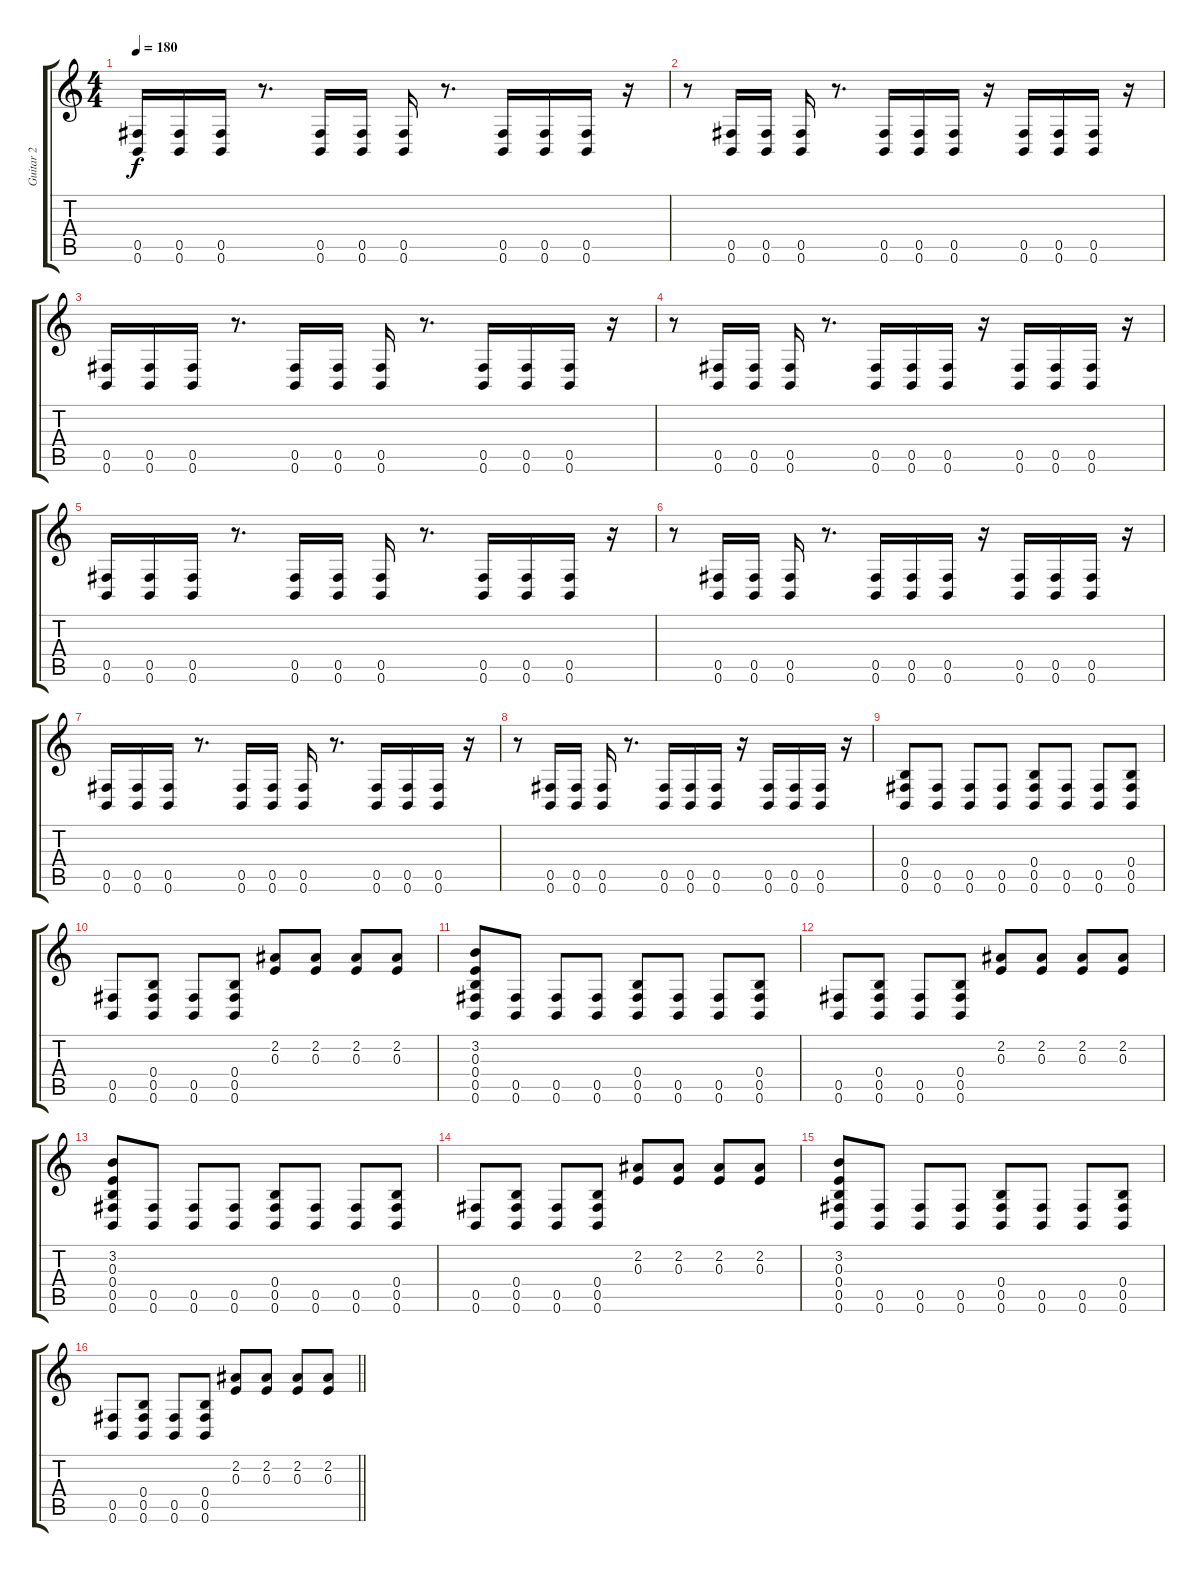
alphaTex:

\track ("Guitar 2" "Guitar 2") {instrument distortionguitar}
\staff {score tabs}
\tuning (Db4 Ab3 E3 B2 Gb2 B1) {hide}
\ts (4 4)
\tempo 180
\clef g2
\ks c
(0.5 0.6).16{dy f} (0.5 0.6).16 (0.5 0.6).16 r.8{d} (0.5 0.6).16 (0.5 0.6).16 (0.5 0.6).16 r.8{d} (0.5 0.6).16 (0.5 0.6).16 (0.5 0.6).16 r.16 |
r.8 (0.5 0.6).16 (0.5 0.6).16 (0.5 0.6).16 r.8{d} (0.5 0.6).16 (0.5 0.6).16 (0.5 0.6).16 r.16 (0.5 0.6).16 (0.5 0.6).16 (0.5 0.6).16 r.16 |
(0.5 0.6).16 (0.5 0.6).16 (0.5 0.6).16 r.8{d} (0.5 0.6).16 (0.5 0.6).16 (0.5 0.6).16 r.8{d} (0.5 0.6).16 (0.5 0.6).16 (0.5 0.6).16 r.16 |
r.8 (0.5 0.6).16 (0.5 0.6).16 (0.5 0.6).16 r.8{d} (0.5 0.6).16 (0.5 0.6).16 (0.5 0.6).16 r.16 (0.5 0.6).16 (0.5 0.6).16 (0.5 0.6).16 r.16 |
(0.5 0.6).16 (0.5 0.6).16 (0.5 0.6).16 r.8{d} (0.5 0.6).16 (0.5 0.6).16 (0.5 0.6).16 r.8{d} (0.5 0.6).16 (0.5 0.6).16 (0.5 0.6).16 r.16 |
r.8 (0.5 0.6).16 (0.5 0.6).16 (0.5 0.6).16 r.8{d} (0.5 0.6).16 (0.5 0.6).16 (0.5 0.6).16 r.16 (0.5 0.6).16 (0.5 0.6).16 (0.5 0.6).16 r.16 |
(0.5 0.6).16 (0.5 0.6).16 (0.5 0.6).16 r.8{d} (0.5 0.6).16 (0.5 0.6).16 (0.5 0.6).16 r.8{d} (0.5 0.6).16 (0.5 0.6).16 (0.5 0.6).16 r.16 |
r.8 (0.5 0.6).16 (0.5 0.6).16 (0.5 0.6).16 r.8{d} (0.5 0.6).16 (0.5 0.6).16 (0.5 0.6).16 r.16 (0.5 0.6).16 (0.5 0.6).16 (0.5 0.6).16 r.16 |
(0.4 0.5 0.6).8 (0.5 0.6).8 (0.5 0.6).8 (0.5 0.6).8 (0.4 0.5 0.6).8 (0.5 0.6).8 (0.5 0.6).8 (0.4 0.5 0.6).8 |
(0.5 0.6).8 (0.4 0.5 0.6).8 (0.5 0.6).8 (0.4 0.5 0.6).8 (2.2 0.3).8 (2.2 0.3).8 (2.2 0.3).8 (2.2 0.3).8 |
(3.2 0.3 0.4 0.5 0.6).8 (0.5 0.6).8 (0.5 0.6).8 (0.5 0.6).8 (0.4 0.5 0.6).8 (0.5 0.6).8 (0.5 0.6).8 (0.4 0.5 0.6).8 |
(0.5 0.6).8 (0.4 0.5 0.6).8 (0.5 0.6).8 (0.4 0.5 0.6).8 (2.2 0.3).8 (2.2 0.3).8 (2.2 0.3).8 (2.2 0.3).8 |
(3.2 0.3 0.4 0.5 0.6).8 (0.5 0.6).8 (0.5 0.6).8 (0.5 0.6).8 (0.4 0.5 0.6).8 (0.5 0.6).8 (0.5 0.6).8 (0.4 0.5 0.6).8 |
(0.5 0.6).8 (0.4 0.5 0.6).8 (0.5 0.6).8 (0.4 0.5 0.6).8 (2.2 0.3).8 (2.2 0.3).8 (2.2 0.3).8 (2.2 0.3).8 |
(3.2 0.3 0.4 0.5 0.6).8 (0.5 0.6).8 (0.5 0.6).8 (0.5 0.6).8 (0.4 0.5 0.6).8 (0.5 0.6).8 (0.5 0.6).8 (0.4 0.5 0.6).8 |
\barLineRight lightlight
(0.5 0.6).8 (0.4 0.5 0.6).8 (0.5 0.6).8 (0.4 0.5 0.6).8 (2.2 0.3).8 (2.2 0.3).8 (2.2 0.3).8 (2.2 0.3).8
